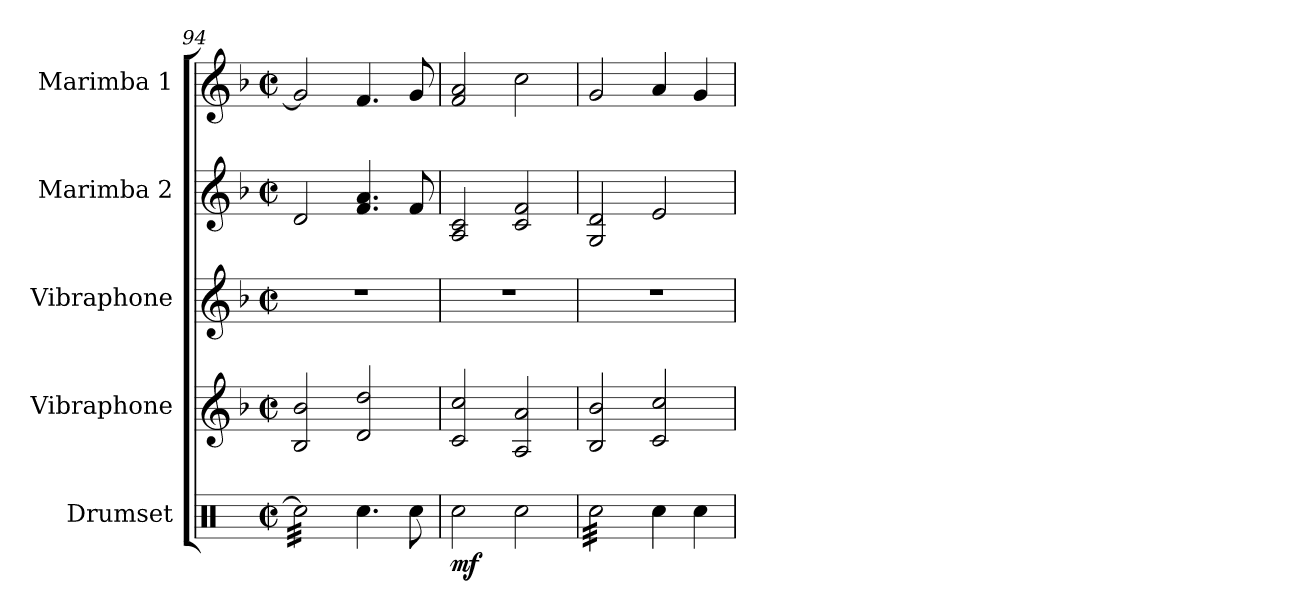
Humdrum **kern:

**kern	**dynam	**kern	**kern	**kern	**kern
*part5	*part5	*part4	*part3	*part2	*part1
*staff5	*staff5	*staff4	*staff3	*staff2	*staff1
*I"Drumset	*	*I"Vibraphone	*I"Vibraphone	*I"Marimba 2	*I"Marimba 1
*I'Drs.	*	*I'Vib.	*I'Vib.	*I'Mrm. 2	*I'Mrm. 1
*clefX	*	*clefG2	*clefG2	*clefG2	*clefG2
*k[]	*	*k[b-]	*k[b-]	*k[b-]	*k[b-]
*M2/2	*	*M2/2	*M2/2	*M2/2	*M2/2
*met(c|)	*	*met(c|)	*met(c|)	*met(c|)	*met(c|)
=94	=94	=94	=94	=94	=94
*tremolo	*	*	*	*	*
32Rcc\]LLL	.	2B-/ 2b-/	1r	2d/	2g/]
32Rcc\	.	.	.	.	.
32Rcc\	.	.	.	.	.
32Rcc\	.	.	.	.	.
32Rcc\	.	.	.	.	.
32Rcc\	.	.	.	.	.
32Rcc\	.	.	.	.	.
32Rcc\	.	.	.	.	.
32Rcc\	.	.	.	.	.
32Rcc\	.	.	.	.	.
32Rcc\	.	.	.	.	.
32Rcc\	.	.	.	.	.
32Rcc\	.	.	.	.	.
32Rcc\	.	.	.	.	.
32Rcc\	.	.	.	.	.
32Rcc\JJJ	.	.	.	.	.
*Xtremolo	*	*	*	*	*
4.Rcc\	.	2d/ 2dd/	.	4.f/ 4.a/	4.f/
8Rcc\	.	.	.	8f/	8g/
=95	=95	=95	=95	=95	=95
!	!LO:DY:b	!	!	!	!
2Rcc\	mf	2c/ 2cc/	1r	2A/ 2c/	2f/ 2a/
2Rcc\	.	2A/ 2a/	.	2c/ 2f/	2cc\
=96	=96	=96	=96	=96	=96
*tremolo	*	*	*	*	*
32Rcc\LLL	.	2B-/ 2b-/	1r	2G/ 2d/	2g/
32Rcc\	.	.	.	.	.
32Rcc\	.	.	.	.	.
32Rcc\	.	.	.	.	.
32Rcc\	.	.	.	.	.
32Rcc\	.	.	.	.	.
32Rcc\	.	.	.	.	.
32Rcc\	.	.	.	.	.
32Rcc\	.	.	.	.	.
32Rcc\	.	.	.	.	.
32Rcc\	.	.	.	.	.
32Rcc\	.	.	.	.	.
32Rcc\	.	.	.	.	.
32Rcc\	.	.	.	.	.
32Rcc\	.	.	.	.	.
32Rcc\JJJ	.	.	.	.	.
*Xtremolo	*	*	*	*	*
4Rcc\	.	2c/ 2cc/	.	2e/	4a/
4Rcc\	.	.	.	.	4g/
=	=	=	=	=	=
*-	*-	*-	*-	*-	*-
